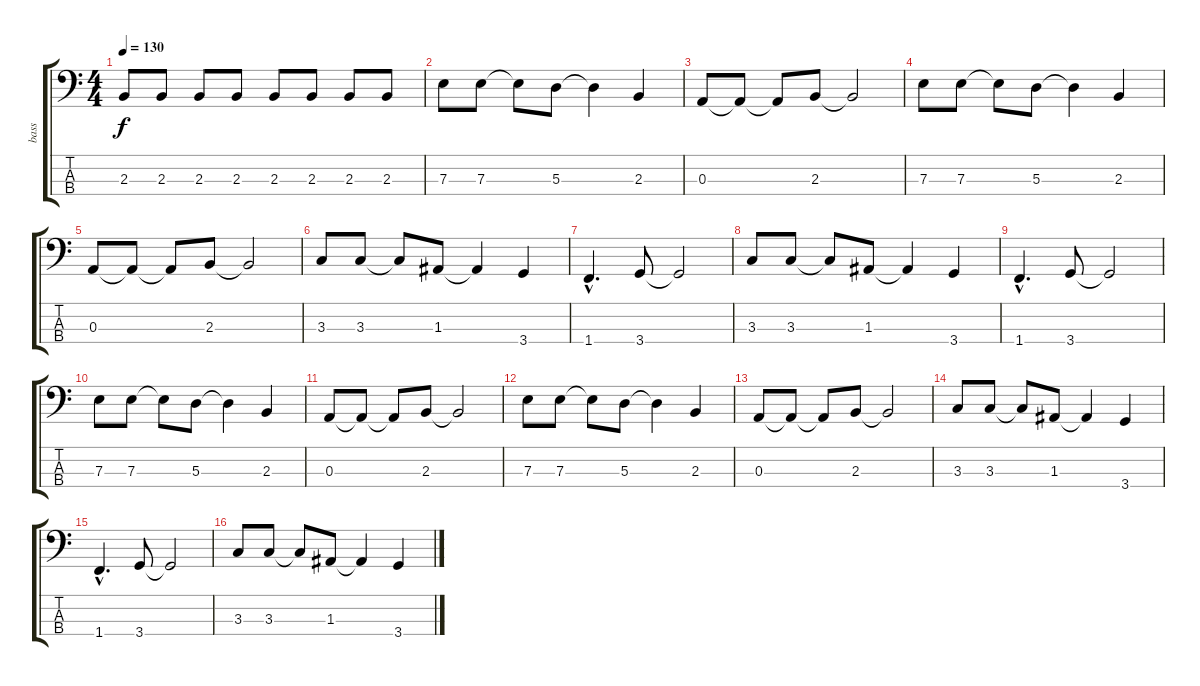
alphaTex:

\track ("bass" "bass") {instrument electricbassfinger}
\staff {score tabs}
\tuning (G2 D2 A1 E1) {hide}
\ts (4 4)
\tempo 130
\clef f4
\ks c
2.3.8{dy f} 2.3.8 2.3.8 2.3.8 2.3.8 2.3.8 2.3.8 2.3.8 |
7.3.8 7.3.8 7.3{t}.8 5.3.8 5.3{t}.4 2.3.4 |
0.3.8 0.3{t}.8 0.3{t}.8 2.3.8 2.3{t}.2 |
7.3.8 7.3.8 7.3{t}.8 5.3.8 5.3{t}.4 2.3.4 |
0.3.8 0.3{t}.8 0.3{t}.8 2.3.8 2.3{t}.2 |
3.3.8 3.3.8 3.3{t}.8 1.3.8 1.3{t}.4 3.4.4 |
1.4{hac}.4{d} 3.4.8 3.4{t}.2 |
3.3.8 3.3.8 3.3{t}.8 1.3.8 1.3{t}.4 3.4.4 |
1.4{hac}.4{d} 3.4.8 3.4{t}.2 |
7.3.8 7.3.8 7.3{t}.8 5.3.8 5.3{t}.4 2.3.4 |
0.3.8 0.3{t}.8 0.3{t}.8 2.3.8 2.3{t}.2 |
7.3.8 7.3.8 7.3{t}.8 5.3.8 5.3{t}.4 2.3.4 |
0.3.8 0.3{t}.8 0.3{t}.8 2.3.8 2.3{t}.2 |
3.3.8 3.3.8 3.3{t}.8 1.3.8 1.3{t}.4 3.4.4 |
1.4{hac}.4{d} 3.4.8 3.4{t}.2 |
3.3.8 3.3.8 3.3{t}.8 1.3.8 1.3{t}.4 3.4.4
